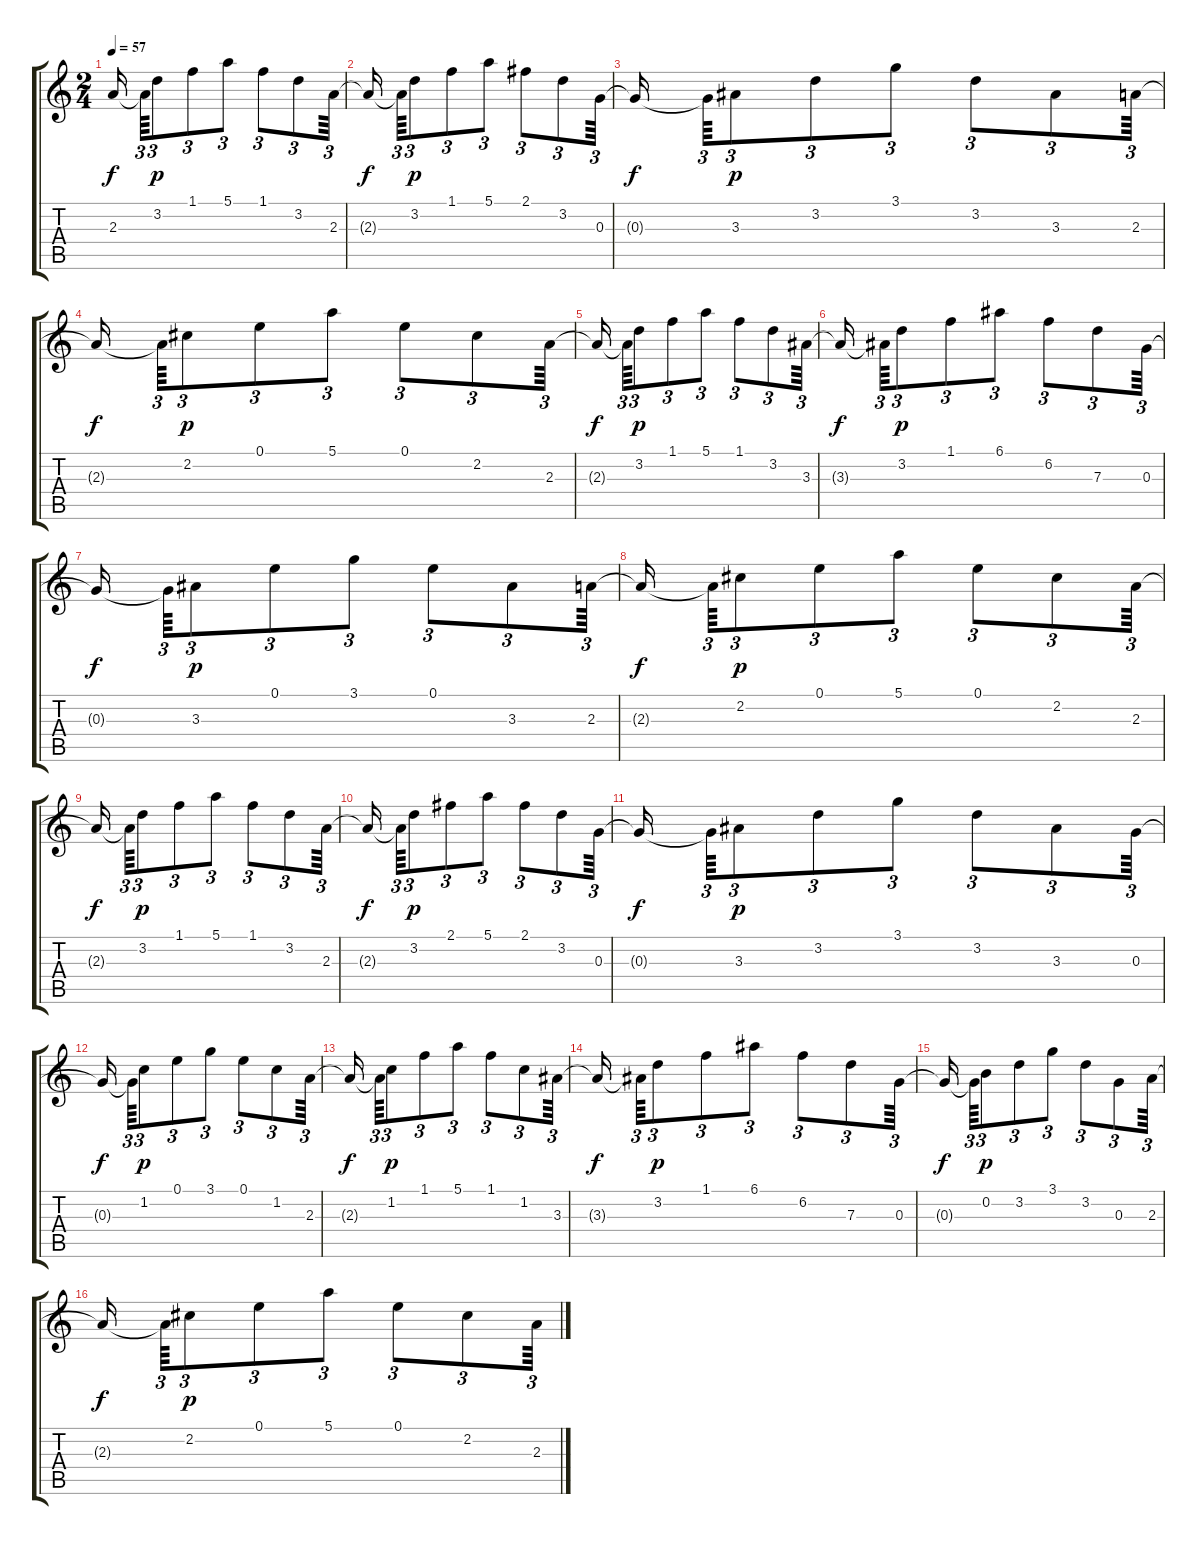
\track "" {instrument electricguitarclean}
\staff {score tabs}
\tuning (E4 B3 G3 D3 A2 E2) {hide}
\ts (2 4)
\tempo 57
\clef g2
\ks c
2.3{t}.16{dy f} 2.3{t}.64{tu (3 2)} 3.2.8{tu (3 2) dy p} 1.1.8{tu (3 2)} 5.1.8{tu (3 2)} 1.1.8{tu (3 2)} 3.2.8{tu (3 2)} 2.3.64{tu (3 2)} |
2.3{t}.16{dy f} 2.3{t}.64{tu (3 2)} 3.2.8{tu (3 2) dy p} 1.1.8{tu (3 2)} 5.1.8{tu (3 2)} 2.1.8{tu (3 2)} 3.2.8{tu (3 2)} 0.3.64{tu (3 2)} |
0.3{t}.16{dy f} 0.3{t}.64{tu (3 2)} 3.3.8{tu (3 2) dy p} 3.2.8{tu (3 2)} 3.1.8{tu (3 2)} 3.2.8{tu (3 2)} 3.3.8{tu (3 2)} 2.3.64{tu (3 2)} |
2.3{t}.16{dy f} 2.3{t}.64{tu (3 2)} 2.2.8{tu (3 2) dy p} 0.1.8{tu (3 2)} 5.1.8{tu (3 2)} 0.1.8{tu (3 2)} 2.2.8{tu (3 2)} 2.3.64{tu (3 2)} |
2.3{t}.16{dy f} 2.3{t}.64{tu (3 2)} 3.2.8{tu (3 2) dy p} 1.1.8{tu (3 2)} 5.1.8{tu (3 2)} 1.1.8{tu (3 2)} 3.2.8{tu (3 2)} 3.3.64{tu (3 2)} |
3.3{t}.16{dy f} 3.3{t}.64{tu (3 2)} 3.2.8{tu (3 2) dy p} 1.1.8{tu (3 2)} 6.1.8{tu (3 2)} 6.2.8{tu (3 2)} 7.3.8{tu (3 2)} 0.3.64{tu (3 2)} |
0.3{t}.16{dy f} 0.3{t}.64{tu (3 2)} 3.3.8{tu (3 2) dy p} 0.1.8{tu (3 2)} 3.1.8{tu (3 2)} 0.1.8{tu (3 2)} 3.3.8{tu (3 2)} 2.3.64{tu (3 2)} |
2.3{t}.16{dy f} 2.3{t}.64{tu (3 2)} 2.2.8{tu (3 2) dy p} 0.1.8{tu (3 2)} 5.1.8{tu (3 2)} 0.1.8{tu (3 2)} 2.2.8{tu (3 2)} 2.3.64{tu (3 2)} |
2.3{t}.16{dy f} 2.3{t}.64{tu (3 2)} 3.2.8{tu (3 2) dy p} 1.1.8{tu (3 2)} 5.1.8{tu (3 2)} 1.1.8{tu (3 2)} 3.2.8{tu (3 2)} 2.3.64{tu (3 2)} |
2.3{t}.16{dy f} 2.3{t}.64{tu (3 2)} 3.2.8{tu (3 2) dy p} 2.1.8{tu (3 2)} 5.1.8{tu (3 2)} 2.1.8{tu (3 2)} 3.2.8{tu (3 2)} 0.3.64{tu (3 2)} |
0.3{t}.16{dy f} 0.3{t}.64{tu (3 2)} 3.3.8{tu (3 2) dy p} 3.2.8{tu (3 2)} 3.1.8{tu (3 2)} 3.2.8{tu (3 2)} 3.3.8{tu (3 2)} 0.3.64{tu (3 2)} |
0.3{t}.16{dy f} 0.3{t}.64{tu (3 2)} 1.2.8{tu (3 2) dy p} 0.1.8{tu (3 2)} 3.1.8{tu (3 2)} 0.1.8{tu (3 2)} 1.2.8{tu (3 2)} 2.3.64{tu (3 2)} |
2.3{t}.16{dy f} 2.3{t}.64{tu (3 2)} 1.2.8{tu (3 2) dy p} 1.1.8{tu (3 2)} 5.1.8{tu (3 2)} 1.1.8{tu (3 2)} 1.2.8{tu (3 2)} 3.3.64{tu (3 2)} |
3.3{t}.16{dy f} 3.3{t}.64{tu (3 2)} 3.2.8{tu (3 2) dy p} 1.1.8{tu (3 2)} 6.1.8{tu (3 2)} 6.2.8{tu (3 2)} 7.3.8{tu (3 2)} 0.3.64{tu (3 2)} |
0.3{t}.16{dy f} 0.3{t}.64{tu (3 2)} 0.2.8{tu (3 2) dy p} 3.2.8{tu (3 2)} 3.1.8{tu (3 2)} 3.2.8{tu (3 2)} 0.3.8{tu (3 2)} 2.3.64{tu (3 2)} |
2.3{t}.16{dy f} 2.3{t}.64{tu (3 2)} 2.2.8{tu (3 2) dy p} 0.1.8{tu (3 2)} 5.1.8{tu (3 2)} 0.1.8{tu (3 2)} 2.2.8{tu (3 2)} 2.3.64{tu (3 2)}
